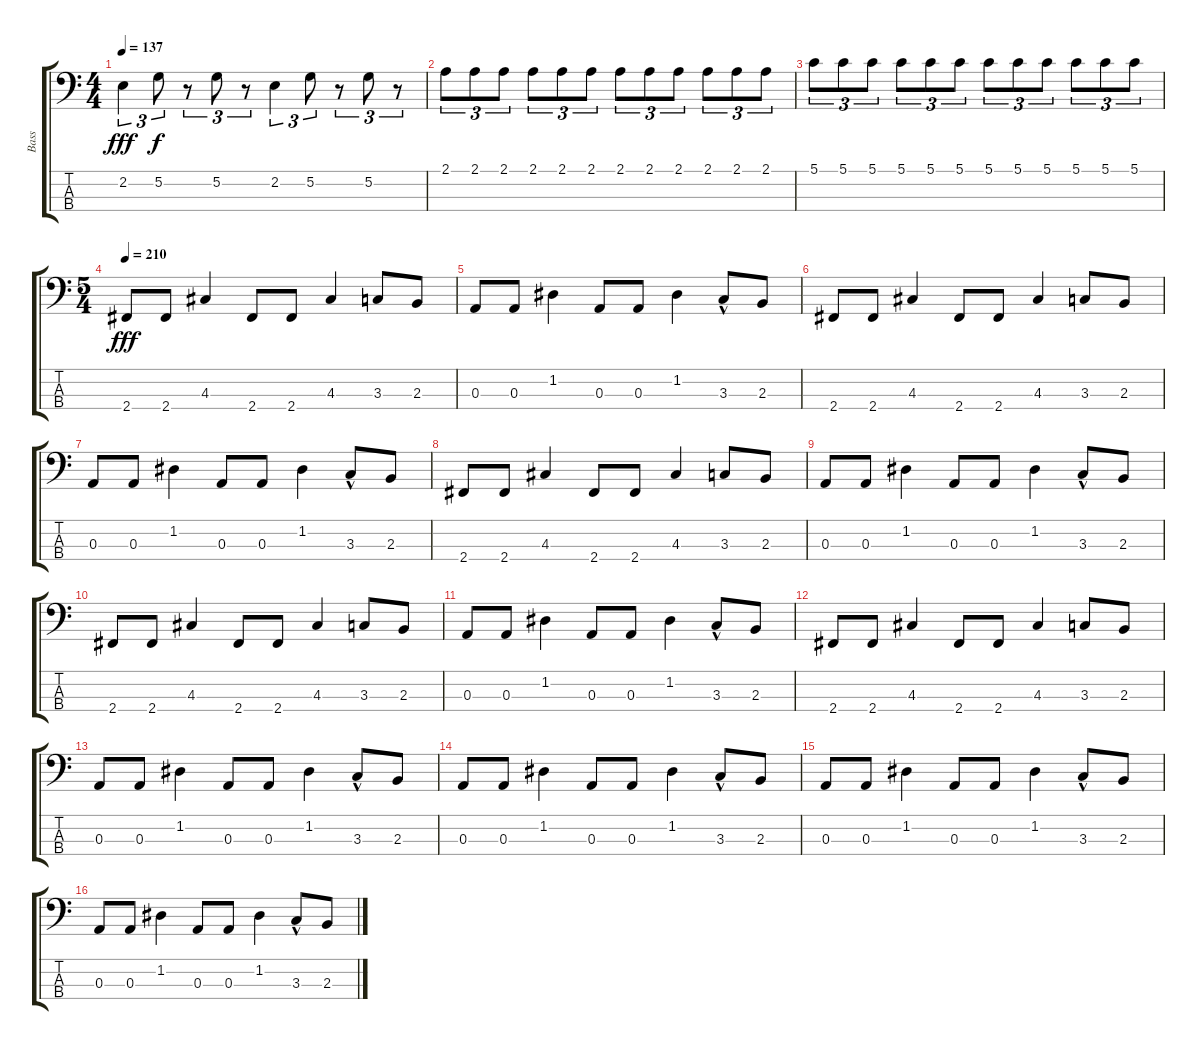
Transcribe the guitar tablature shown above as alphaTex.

\track ("Bass" "Bass") {instrument electricbasspick}
\staff {score tabs}
\tuning (G2 D2 A1 E1) {hide}
\ts (4 4)
\tempo 137
\clef f4
\ks c
2.2.4{tu (3 2) dy fff} 5.2.8{tu (3 2) dy f} r.8{tu (3 2)} 5.2.8{tu (3 2)} r.8{tu (3 2)} 2.2.4{tu (3 2)} 5.2.8{tu (3 2)} r.8{tu (3 2)} 5.2.8{tu (3 2)} r.8{tu (3 2)} |
2.1.8{tu (3 2)} 2.1.8{tu (3 2)} 2.1.8{tu (3 2)} 2.1.8{tu (3 2)} 2.1.8{tu (3 2)} 2.1.8{tu (3 2)} 2.1.8{tu (3 2)} 2.1.8{tu (3 2)} 2.1.8{tu (3 2)} 2.1.8{tu (3 2)} 2.1.8{tu (3 2)} 2.1.8{tu (3 2)} |
5.1.8{tu (3 2)} 5.1.8{tu (3 2)} 5.1.8{tu (3 2)} 5.1.8{tu (3 2)} 5.1.8{tu (3 2)} 5.1.8{tu (3 2)} 5.1.8{tu (3 2)} 5.1.8{tu (3 2)} 5.1.8{tu (3 2)} 5.1.8{tu (3 2)} 5.1.8{tu (3 2)} 5.1.8{tu (3 2)} |
\ts (5 4)
\tempo 210
2.4.8{dy fff} 2.4.8 4.3.4 2.4.8 2.4.8 4.3.4 3.3.8 2.3.8 |
0.3.8 0.3.8 1.2.4 0.3.8 0.3.8 1.2.4 3.3{hac}.8 2.3.8 |
2.4.8 2.4.8 4.3.4 2.4.8 2.4.8 4.3.4 3.3.8 2.3.8 |
0.3.8 0.3.8 1.2.4 0.3.8 0.3.8 1.2.4 3.3{hac}.8 2.3.8 |
2.4.8 2.4.8 4.3.4 2.4.8 2.4.8 4.3.4 3.3.8 2.3.8 |
0.3.8 0.3.8 1.2.4 0.3.8 0.3.8 1.2.4 3.3{hac}.8 2.3.8 |
2.4.8 2.4.8 4.3.4 2.4.8 2.4.8 4.3.4 3.3.8 2.3.8 |
0.3.8 0.3.8 1.2.4 0.3.8 0.3.8 1.2.4 3.3{hac}.8 2.3.8 |
2.4.8 2.4.8 4.3.4 2.4.8 2.4.8 4.3.4 3.3.8 2.3.8 |
0.3.8 0.3.8 1.2.4 0.3.8 0.3.8 1.2.4 3.3{hac}.8 2.3.8 |
0.3.8 0.3.8 1.2.4 0.3.8 0.3.8 1.2.4 3.3{hac}.8 2.3.8 |
0.3.8 0.3.8 1.2.4 0.3.8 0.3.8 1.2.4 3.3{hac}.8 2.3.8 |
0.3.8 0.3.8 1.2.4 0.3.8 0.3.8 1.2.4 3.3{hac}.8 2.3.8
